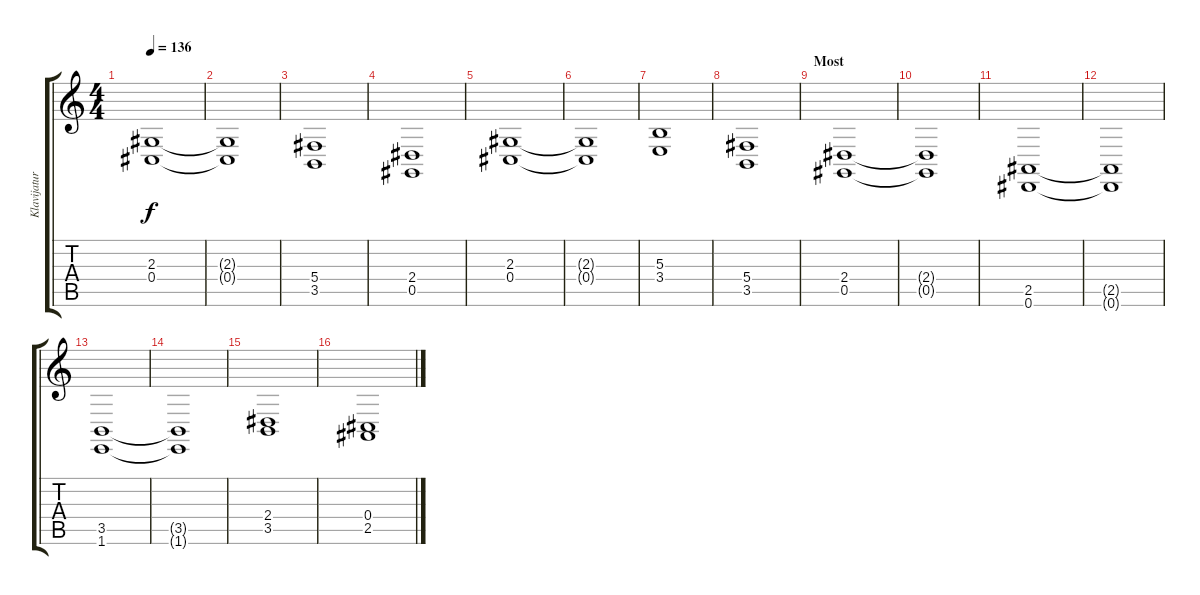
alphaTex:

\track ("Klavijature" "Klavijatur") {instrument stringensemble1}
\staff {score tabs}
\tuning (Eb4 Bb3 Gb3 Db3 Ab2 Eb2) {hide}
\ts (4 4)
\tempo 136
\clef g2
\ks c
(2.3 0.4).1{dy f} |
(2.3{t} 0.4{t}).1 |
(5.4 3.5).1 |
(2.4 0.5).1 |
(2.3 0.4).1 |
(2.3{t} 0.4{t}).1 |
(5.3 3.4).1 |
(5.4 3.5).1 |
\section ("" "Most")
(2.4 0.5).1 |
(2.4{t} 0.5{t}).1 |
(2.5 0.6).1 |
(2.5{t} 0.6{t}).1 |
(3.5 1.6).1 |
(3.5{t} 1.6{t}).1 |
(2.4 3.5).1 |
(0.4 2.5).1
